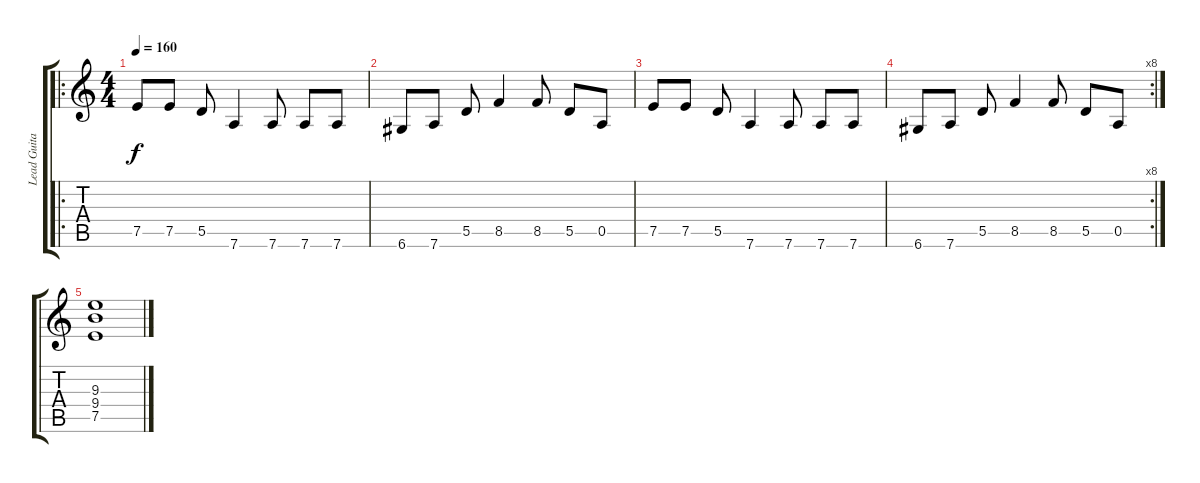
\track ("Lead Guitar" "Lead Guita") {instrument overdrivenguitar}
\staff {score tabs}
\tuning (E4 B3 G3 D3 A2 D2) {hide}
\ro
\ts (4 4)
\tempo 160
\clef g2
\ks c
7.5.8{dy f} 7.5.8 5.5.8 7.6.4 7.6.8 7.6.8 7.6.8 |
6.6.8 7.6.8 5.5.8 8.5.4 8.5.8 5.5.8 0.5.8 |
7.5.8 7.5.8 5.5.8 7.6.4 7.6.8 7.6.8 7.6.8 |
\rc 8
6.6.8 7.6.8 5.5.8 8.5.4 8.5.8 5.5.8 0.5.8 |
(9.3 9.4 7.5).1
